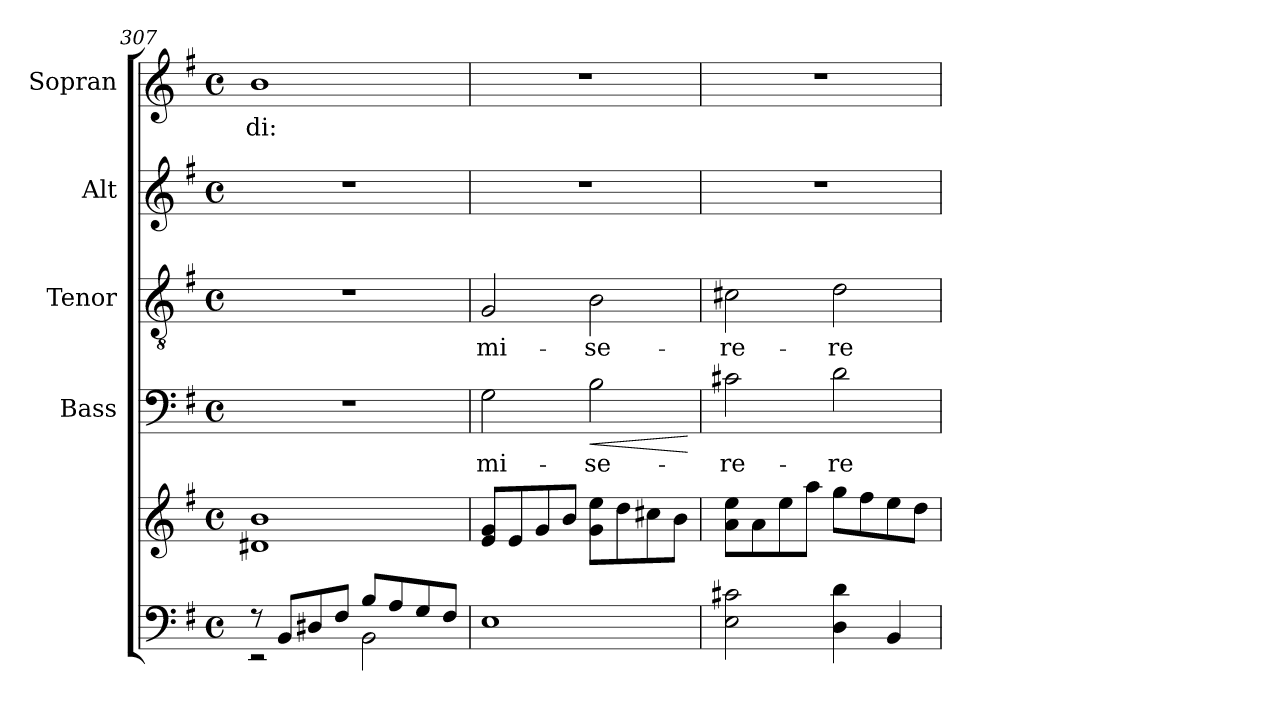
**kern	**kern	**kern	**text	**dynam	**kern	**text	**kern	**kern	**text
*part5	*part5	*part4	*part4	*part4	*part3	*part3	*part2	*part1	*part1
*staff6	*staff5	*staff4	*staff4	*staff4	*staff3	*staff3	*staff2	*staff1	*staff1
*	*	*I"Bass	*	*	*I"Tenor	*	*I"Alt	*I"Sopran	*
*	*	*I'B.	*	*	*I'T.	*	*I'A.	*I'S.	*
*clefF4	*clefG2	*clefF4	*	*	*clefGv2	*	*clefG2	*clefG2	*
*k[f#]	*k[f#]	*k[f#]	*	*	*k[f#]	*	*k[f#]	*k[f#]	*
*G:	*G:	*G:	*	*	*G:	*	*G:	*G:	*
*M4/4	*M4/4	*M4/4	*	*	*M4/4	*	*M4/4	*M4/4	*
*met(c)	*met(c)	*met(c)	*	*	*met(c)	*	*met(c)	*met(c)	*
=307	=307	=307	=307	=307	=307	=307	=307	=307	=307
*^	*	*	*	*	*	*	*	*	*
!	!	!	!	!	!	!	!	!	!	!LO:LY:b
8r	2rFF	1d#X 1b	1r	.	.	1r	.	1r	1b	-di:
8BB/L	.	.	.	.	.	.	.	.	.	.
8D#X/	.	.	.	.	.	.	.	.	.	.
8F#/J	.	.	.	.	.	.	.	.	.	.
8B/L	2BB\	.	.	.	.	.	.	.	.	.
8A/	.	.	.	.	.	.	.	.	.	.
8G/	.	.	.	.	.	.	.	.	.	.
8F#/J	.	.	.	.	.	.	.	.	.	.
*v	*v	*	*	*	*	*	*	*	*	*
=308	=308	=308	=308	=308	=308	=308	=308	=308	=308
!	!	!	!LO:LY:b	!	!	!LO:LY:b	!	!	!
1E	8e/ 8g/L	2G\	mi-	.	2G/	mi-	1r	1r	.
.	8e/	.	.	.	.	.	.	.	.
.	8g/	.	.	.	.	.	.	.	.
.	8b/J	.	.	.	.	.	.	.	.
!	!	!	!LO:LY:b	!LO:HP:b	!	!LO:LY:b	!	!	!
.	8g\ 8ee\L	2B\	-se-	<	2B\	-se-	.	.	.
.	8dd\	.	.	.	.	.	.	.	.
.	8cc#X\	.	.	.	.	.	.	.	.
.	8b\J	.	.	.	.	.	.	.	.
.	.	.	.	[	.	.	.	.	.
=309	=309	=309	=309	=309	=309	=309	=309	=309	=309
!	!	!	!LO:LY:b	!	!	!LO:LY:b	!	!	!
2E\ 2c#X\	8a\ 8ee\L	2c#X\	-re-	.	2c#X\	-re-	1r	1r	.
.	8a\	.	.	.	.	.	.	.	.
.	8ee\	.	.	.	.	.	.	.	.
.	8aa\J	.	.	.	.	.	.	.	.
!	!	!	!LO:LY:b	!	!	!LO:LY:b	!	!	!
4D\ 4d\	8gg\L	2d\	-re	.	2d\	-re	.	.	.
.	8ff#\	.	.	.	.	.	.	.	.
4BB/	8ee\	.	.	.	.	.	.	.	.
.	8dd\J	.	.	.	.	.	.	.	.
=	=	=	=	=	=	=	=	=	=
*-	*-	*-	*-	*-	*-	*-	*-	*-	*-
